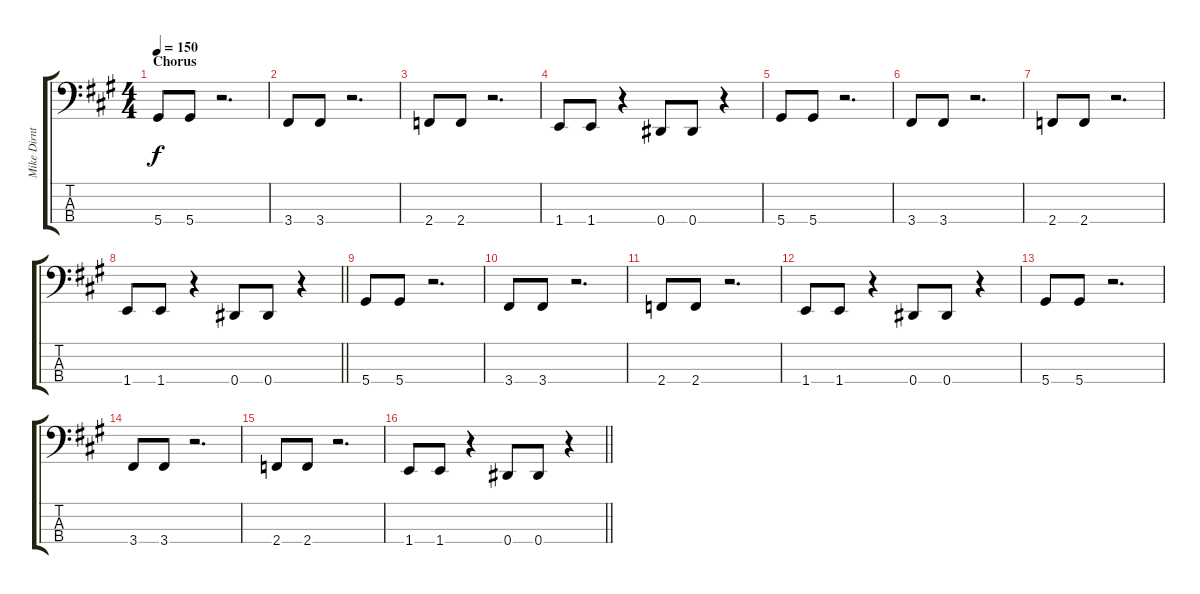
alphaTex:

\track ("Mike Dirnt" "Mike Dirnt") {instrument electricbassfinger}
\staff {score tabs}
\tuning (Gb2 Db2 Ab1 Eb1) {hide}
\ts (4 4)
\section ("" "Chorus")
\tempo 150
\clef f4
\ks a
5.4.8{dy f} 5.4.8 r.2{d} |
3.4.8 3.4.8 r.2{d} |
2.4.8 2.4.8 r.2{d} |
1.4.8 1.4.8 r.4 0.4.8 0.4.8 r.4 |
5.4.8 5.4.8 r.2{d} |
3.4.8 3.4.8 r.2{d} |
2.4.8 2.4.8 r.2{d} |
\barLineRight lightlight
1.4.8 1.4.8 r.4 0.4.8 0.4.8 r.4 |
5.4.8 5.4.8 r.2{d} |
3.4.8 3.4.8 r.2{d} |
2.4.8 2.4.8 r.2{d} |
1.4.8 1.4.8 r.4 0.4.8 0.4.8 r.4 |
5.4.8 5.4.8 r.2{d} |
3.4.8 3.4.8 r.2{d} |
2.4.8 2.4.8 r.2{d} |
\barLineRight lightlight
1.4.8 1.4.8 r.4 0.4.8 0.4.8 r.4
